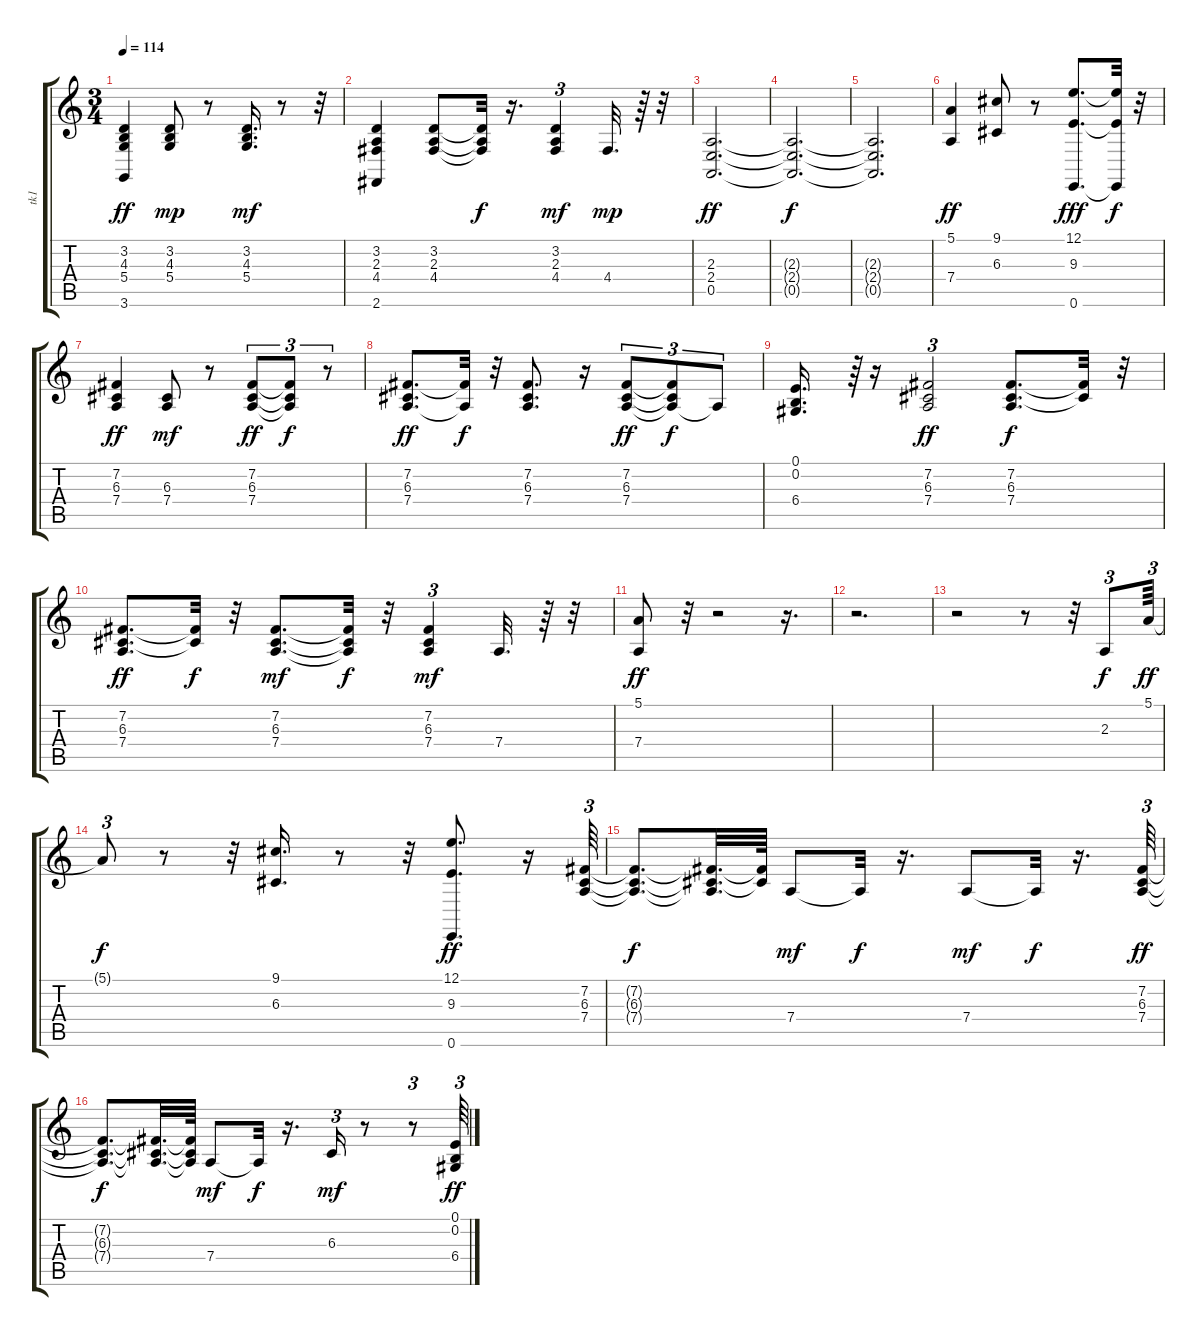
\track ("tk1" "tk1") {instrument brightacousticpiano}
\staff {score tabs}
\tuning (E4 B3 G3 D3 A2 E2) {hide}
\ts (3 4)
\tempo 114
\clef g2
\ks c
(3.2 4.3 5.4 3.6).4{dy ff} (3.2 4.3 5.4).8{dy mp} r.8 (3.2 4.3 5.4).16{d dy mf} r.8 r.32 |
(3.2 2.3 4.4 2.6).4 (3.2 2.3 4.4).8 (3.2{t} 2.3{t} 4.4{t}).32{dy f} r.16{d} (3.2 2.3 4.4).4{tu (3 2) dy mf} 4.4.32{d dy mp} r.64 r.32 |
(2.3 2.4 0.5).2{d dy ff} |
(2.3{t} 2.4{t} 0.5{t}).2{d dy f} |
(2.3{t} 2.4{t} 0.5{t}).2{d} |
(5.1 7.4).4{dy ff} (9.1 6.3).8 r.8 (12.1 9.3 0.6).8{d dy fff} (12.1{t} 9.3{t} 0.6{t}).32{dy f} r.32 |
(7.2 6.3 7.4).4{dy ff} (6.3 7.4).8{dy mf} r.8 (7.2 6.3 7.4).8{tu (3 2) dy ff} (7.2{t} 6.3{t} 7.4{t}).8{tu (3 2) dy f} r.8{tu (3 2)} |
(7.2 6.3 7.4).8{d dy ff} (7.2{t} 7.4{t}).32{dy f} r.32 (7.2 6.3 7.4).8{d} r.16 (7.2 6.3 7.4).8{tu (3 2) dy ff} (7.2{t} 6.3{t} 7.4{t}).8{tu (3 2) dy f} 7.4{t}.8{tu (3 2)} |
(0.1 0.2 6.4).16{d} r.64{tu (3 2)} r.16 (7.2 6.3 7.4).2{tu (3 2) dy ff} (7.2 6.3 7.4).8{d dy f} (7.2{t} 6.3{t}).32 r.32 |
(7.2 6.3 7.4).8{d dy ff} (7.2{t} 6.3{t}).32{dy f} r.32 (7.2 6.3 7.4).8{d dy mf} (7.2{t} 6.3{t} 7.4{t}).32{dy f} r.32 (7.2 6.3 7.4).4{tu (3 2) dy mf} 7.4.32{d} r.64 r.32 |
(5.1 7.4).8{dy ff} r.32 r.2 r.16{d} |
r.2{d} |
r.2 r.8 r.32 2.3.8{tu (3 2) dy f} 5.1.64{tu (3 2) dy ff} |
5.1{t}.8{tu (3 2) dy f} r.8 r.32 (9.1 6.3).16{d} r.8 r.32 (12.1 9.3 0.6).8{d dy ff} r.16 (7.2 6.3 7.4).64{tu (3 2)} |
(7.2{t} 6.3{t} 7.4{t}).8{d dy f} (7.2{t} 6.3{t} 7.4{t}).32{d} (7.2{t} 6.3{t}).64 7.4.8{dy mf} 7.4{t}.32{dy f} r.16{d} 7.4.8{dy mf} 7.4{t}.32{dy f} r.16{d} (7.2 6.3 7.4).64{tu (3 2) dy ff} |
(7.2{t} 6.3{t} 7.4{t}).8{d dy f} (7.2{t} 6.3{t} 7.4{t}).32{d} (7.2{t} 6.3{t} 7.4{t}).64 7.4.8{dy mf} 7.4{t}.32{dy f} r.16{d} 6.3.16{tu (3 2) dy mf} r.8 r.8{tu (3 2)} (0.1 0.2 6.4).64{tu (3 2) dy ff}
